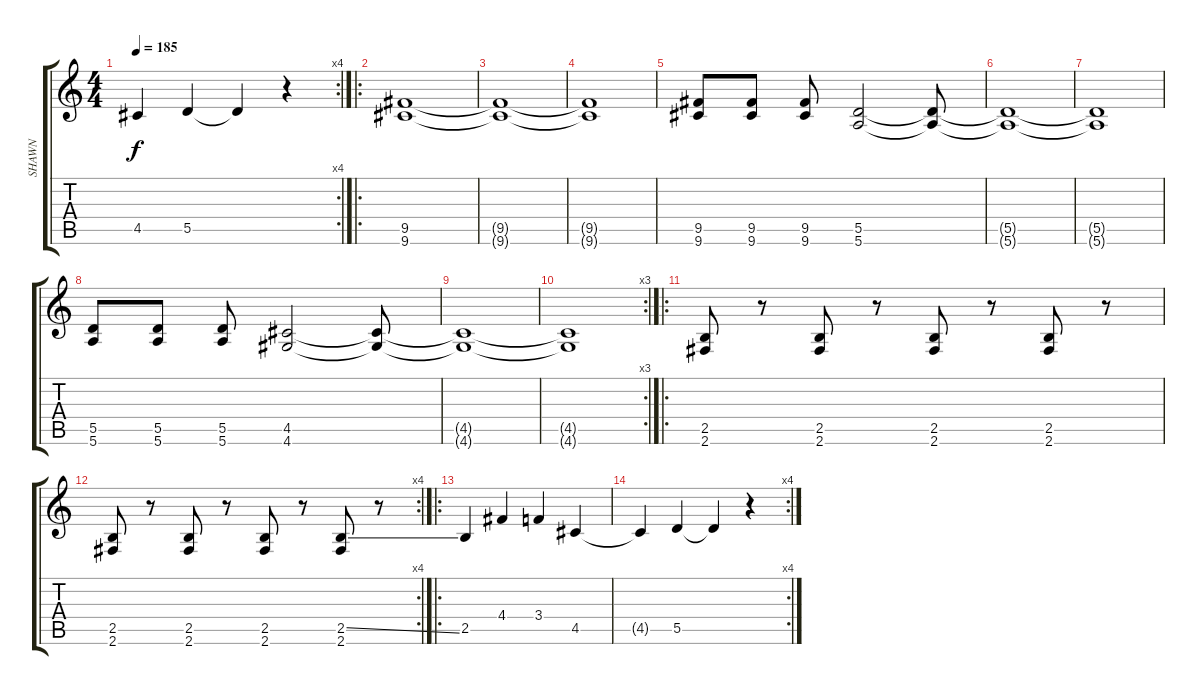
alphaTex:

\track ("SHAWN" "SHAWN") {instrument electricbassfinger}
\staff {score tabs}
\tuning (E4 B3 G3 D3 A2 E2) {hide}
\rc 4
\ts (4 4)
\tempo 185
\clef g2
\ks c
4.5{t}.4{dy f} 5.5.4 5.5{t}.4 r.4 |
\ro
(9.5 9.6).1 |
(9.5{t} 9.6{t}).1 |
(9.5{t} 9.6{t}).1 |
(9.5 9.6).8 (9.5 9.6).8 (9.5 9.6).8 (5.5 5.6).2 (5.5{t} 5.6{t}).8 |
(5.5{t} 5.6{t}).1 |
(5.5{t} 5.6{t}).1 |
(5.5 5.6).8 (5.5 5.6).8 (5.5 5.6).8 (4.5 4.6).2 (4.5{t} 4.6{t}).8 |
(4.5{t} 4.6{t}).1 |
\rc 3
(4.5{t} 4.6{t}).1 |
\ro
(2.5 2.6).8 r.8 (2.5 2.6).8 r.8 (2.5 2.6).8 r.8 (2.5 2.6).8 r.8 |
\rc 4
(2.5 2.6).8 r.8 (2.5 2.6).8 r.8 (2.5 2.6).8 r.8 (2.5{ss} 2.6).8 r.8 |
\ro
2.5.4 4.4.4 3.4.4 4.5.4 |
\rc 4
4.5{t}.4 5.5.4 5.5{t}.4 r.4
